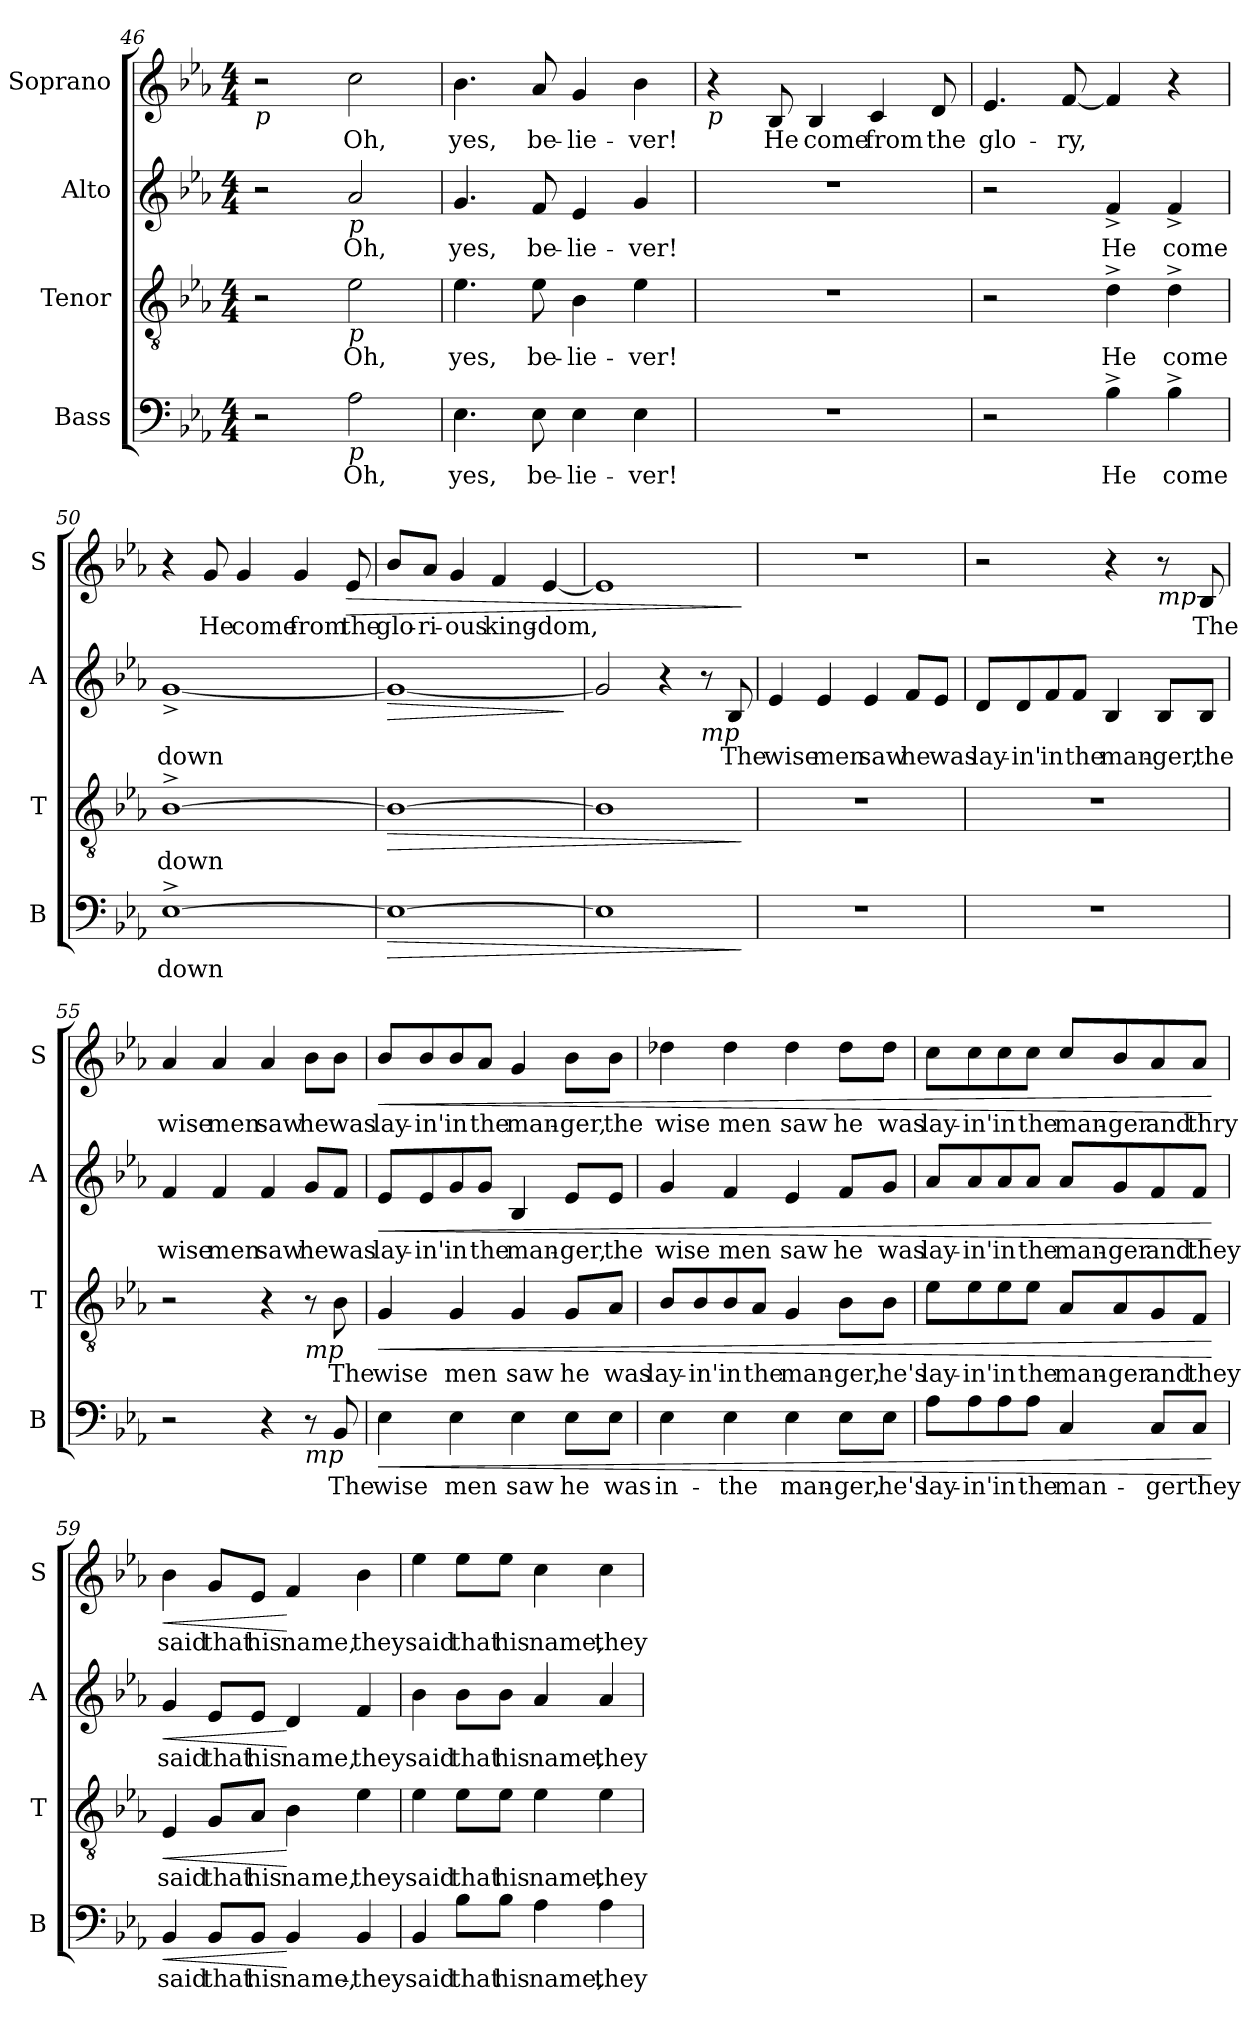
**kern	**text	**dynam	**kern	**text	**dynam	**kern	**text	**dynam	**kern	**text	**dynam
*part4	*part4	*part4	*part3	*part3	*part3	*part2	*part2	*part2	*part1	*part1	*part1
*staff4	*staff4	*staff4	*staff3	*staff3	*staff3	*staff2	*staff2	*staff2	*staff1	*staff1	*staff1
*I"Bass	*	*	*I"Tenor	*	*	*I"Alto	*	*	*I"Soprano	*	*
*I'B	*	*	*I'T	*	*	*I'A	*	*	*I'S	*	*
*clefF4	*	*	*clefGv2	*	*	*clefG2	*	*	*clefG2	*	*
*k[b-e-a-]	*	*	*k[b-e-a-]	*	*	*k[b-e-a-]	*	*	*k[b-e-a-]	*	*
*E-:	*	*	*E-:	*	*	*E-:	*	*	*E-:	*	*
*M4/4	*	*	*M4/4	*	*	*M4/4	*	*	*M4/4	*	*
=46	=46	=46	=46	=46	=46	=46	=46	=46	=46	=46	=46
!	!	!	!	!	!	!	!	!	!LO:TX:b:i:t=p	!	!
2r	.	.	2r	.	.	2r	.	.	2r	.	.
!	!	!	!	!	!	!LO:TX:b:i:t=p	!	!	!	!	!
!	!	!	!LO:TX:b:i:t=p	!	!	!	!	!	!	!	!
!LO:TX:b:i:t=p	!	!	!	!	!	!	!	!	!	!	!
2A-\	Oh,	.	2e-\	Oh,	.	2a-/	Oh,	.	2cc\	Oh,	.
=47	=47	=47	=47	=47	=47	=47	=47	=47	=47	=47	=47
4.E-\	yes,	.	4.e-\	yes,	.	4.g/	yes,	.	4.b-\	yes,	.
8E-\	be-	.	8e-\	be-	.	8f/	be-	.	8a-/	be-	.
4E-\	-lie-	.	4B-\	-lie-	.	4e-/	-lie-	.	4g/	-lie-	.
4E-\	-ver!	.	4e-\	-ver!	.	4g/	-ver!	.	4b-\	-ver!	.
=48	=48	=48	=48	=48	=48	=48	=48	=48	=48	=48	=48
!	!	!	!	!	!	!	!	!	!LO:TX:b:i:t=p	!	!
1r	.	.	1r	.	.	1r	.	.	4r	.	.
.	.	.	.	.	.	.	.	.	8B-/	He	.
.	.	.	.	.	.	.	.	.	4B-/	come	.
.	.	.	.	.	.	.	.	.	4c/	from	.
.	.	.	.	.	.	.	.	.	8d/	the	.
!!LO:PB:g=z
=49	=49	=49	=49	=49	=49	=49	=49	=49	=49	=49	=49
2r	.	.	2r	.	.	2r	.	.	4.e-/	glo-	.
.	.	.	.	.	.	.	.	.	[8f/	-ry,	.
4B-^>\	He	.	4d^>\	He	.	4f^>/	He	.	4f/]	.	.
4B-^>\	come	.	4d^>\	come	.	4f^>/	come	.	4r	.	.
=50	=50	=50	=50	=50	=50	=50	=50	=50	=50	=50	=50
[1E-^>	down	.	[1B-^>	down	.	[1g^>	down	.	4r	.	.
.	.	.	.	.	.	.	.	.	8g/	He	.
.	.	.	.	.	.	.	.	.	4g/	come	.
.	.	.	.	.	.	.	.	.	4g/	from	.
!	!	!	!	!	!	!	!	!	!	!	!LO:HP:b
.	.	.	.	.	.	.	.	.	8e-/	the	>
=51	=51	=51	=51	=51	=51	=51	=51	=51	=51	=51	=51
!	!	!LO:HP:b	!	!	!LO:HP:b	!	!	!LO:HP:b	!	!	!
1E-_	.	>	1B-_	.	>	1g_	.	>	8b-/L	glo-	.
.	.	.	.	.	.	.	.	.	8a-/J	-ri-	.
.	.	.	.	.	.	.	.	.	4g/	-ous	.
.	.	.	.	.	.	.	.	.	4f/	king-	.
.	.	.	.	.	.	.	.	.	[4e-/	-dom,	.
.	.	.	.	.	.	.	.	]	.	.	.
=52	=52	=52	=52	=52	=52	=52	=52	=52	=52	=52	=52
1E-]	.	.	1B-]	.	.	2g/]	.	.	1e-]	.	.
.	.	.	.	.	.	4r	.	.	.	.	.
!	!	!	!	!	!	!LO:TX:b:i:t=mp	!	!	!	!	!
.	.	.	.	.	.	8r	.	.	.	.	.
.	.	.	.	.	.	8B-/	The	.	.	.	.
.	.	]	.	.	]	.	.	.	.	.	]
!!LO:LB:g=z
=53	=53	=53	=53	=53	=53	=53	=53	=53	=53	=53	=53
1r	.	.	1r	.	.	4e-/	wise	.	1r	.	.
.	.	.	.	.	.	4e-/	men	.	.	.	.
.	.	.	.	.	.	4e-/	saw	.	.	.	.
.	.	.	.	.	.	8f/L	he	.	.	.	.
.	.	.	.	.	.	8e-/J	was	.	.	.	.
=54	=54	=54	=54	=54	=54	=54	=54	=54	=54	=54	=54
1r	.	.	1r	.	.	8d/L	lay-	.	2r	.	.
.	.	.	.	.	.	8d/	-in'	.	.	.	.
.	.	.	.	.	.	8f/	in	.	.	.	.
.	.	.	.	.	.	8f/J	the	.	.	.	.
.	.	.	.	.	.	4B-/	man-	.	4r	.	.
!	!	!	!	!	!	!	!	!	!LO:TX:b:i:t=mp	!	!
.	.	.	.	.	.	8B-/L	-ger,	.	8r	.	.
.	.	.	.	.	.	8B-/J	the	.	8B-/	The	.
=55	=55	=55	=55	=55	=55	=55	=55	=55	=55	=55	=55
2r	.	.	2r	.	.	4f/	wise	.	4a-/	wise	.
.	.	.	.	.	.	4f/	men	.	4a-/	men	.
4r	.	.	4r	.	.	4f/	saw	.	4a-/	saw	.
!	!	!	!LO:TX:b:i:t=mp	!	!	!	!	!	!	!	!
!LO:TX:b:i:t=mp	!	!	!	!	!	!	!	!	!	!	!
8r	.	.	8r	.	.	8g/L	he	.	8b-\L	he	.
8BB-/	The	.	8B-\	The	.	8f/J	was	.	8b-\J	was	.
!!LO:PB:g=z
=56	=56	=56	=56	=56	=56	=56	=56	=56	=56	=56	=56
!	!	!LO:HP:b	!	!	!LO:HP:b	!	!	!LO:HP:b	!	!	!LO:HP:b
4E-\	wise	<	4G/	wise	<	8e-/L	lay-	<	8b-/L	lay-	<
.	.	.	.	.	.	8e-/	-in'	.	8b-/	-in'	.
4E-\	men	.	4G/	men	.	8g/	in	.	8b-/	in	.
.	.	.	.	.	.	8g/J	the	.	8a-/J	the	.
4E-\	saw	.	4G/	saw	.	4B-/	man-	.	4g/	man-	.
8E-\L	he	.	8G/L	he	.	8e-/L	-ger,	.	8b-\L	-ger,	.
8E-\J	was	.	8A-/J	was	.	8e-/J	the	.	8b-\J	the	.
=57	=57	=57	=57	=57	=57	=57	=57	=57	=57	=57	=57
4E-\	in-	.	8B-/L	lay-	.	4g/	wise	.	4dd-X\	wise	.
.	.	.	8B-/	-in'	.	.	.	.	.	.	.
4E-\	-the	.	8B-/	in	.	4f/	men	.	4dd-\	men	.
.	.	.	8A-/J	the	.	.	.	.	.	.	.
4E-\	man-	.	4G/	man-	.	4e-/	saw	.	4dd-\	saw	.
8E-\L	-ger,	.	8B-\L	-ger,	.	8f/L	he	.	8dd-\L	he	.
8E-\J	he's	.	8B-\J	he's	.	8g/J	was	.	8dd-\J	was	.
=58	=58	=58	=58	=58	=58	=58	=58	=58	=58	=58	=58
8A-\L	lay-	.	8e-\L	lay-	.	8a-/L	lay-	.	8cc\L	lay-	.
8A-\	-in'	.	8e-\	-in'	.	8a-/	-in'	.	8cc\	-in'	.
8A-\	in	.	8e-\	in	.	8a-/	in	.	8cc\	in	.
8A-\J	the	.	8e-\J	the	.	8a-/J	the	.	8cc\J	the	.
4C/	man-	.	8A-/L	man-	.	8a-/L	man-	.	8cc/L	man-	.
.	.	.	8A-/	-ger	.	8g/	-ger	.	8b-/	-ger	.
8C/L	-ger	.	8G/	and	.	8f/	and	.	8a-/	and	.
8C/J	they	.	8F/J	they	.	8f/J	they	.	8a-/J	thry	.
.	.	[	.	.	[	.	.	[	.	.	[
!!LO:LB:g=z
=59	=59	=59	=59	=59	=59	=59	=59	=59	=59	=59	=59
!	!	!LO:HP:b	!	!	!LO:HP:b	!	!	!LO:HP:b	!	!	!LO:HP:b
4BB-/	said	<	4E-/	said	<	4g/	said	<	4b-\	said	<
8BB-/L	that	.	8G/L	that	.	8e-/L	that	.	8g/L	that	.
8BB-/J	his	.	8A-/J	his	.	8e-/J	his	.	8e-/J	his	.
4BB-/	name,-	[	4B-\	name,	[	4d/	name,	[	4f/	name,	[
4BB-/	-they	.	4e-\	they	.	4f/	they	.	4b-\	they	.
=60	=60	=60	=60	=60	=60	=60	=60	=60	=60	=60	=60
4BB-/	said	.	4e-\	said	.	4b-\	said	.	4ee-\	said	.
8B-\L	that	.	8e-\L	that	.	8b-\L	that	.	8ee-\L	that	.
8B-\J	his	.	8e-\J	his	.	8b-\J	his	.	8ee-\J	his	.
4A-\	name,	.	4e-\	name,	.	4a-/	name,	.	4cc\	name,	.
4A-\	they	.	4e-\	they	.	4a-/	they	.	4cc\	they	.
=	=	=	=	=	=	=	=	=	=	=	=
*-	*-	*-	*-	*-	*-	*-	*-	*-	*-	*-	*-
